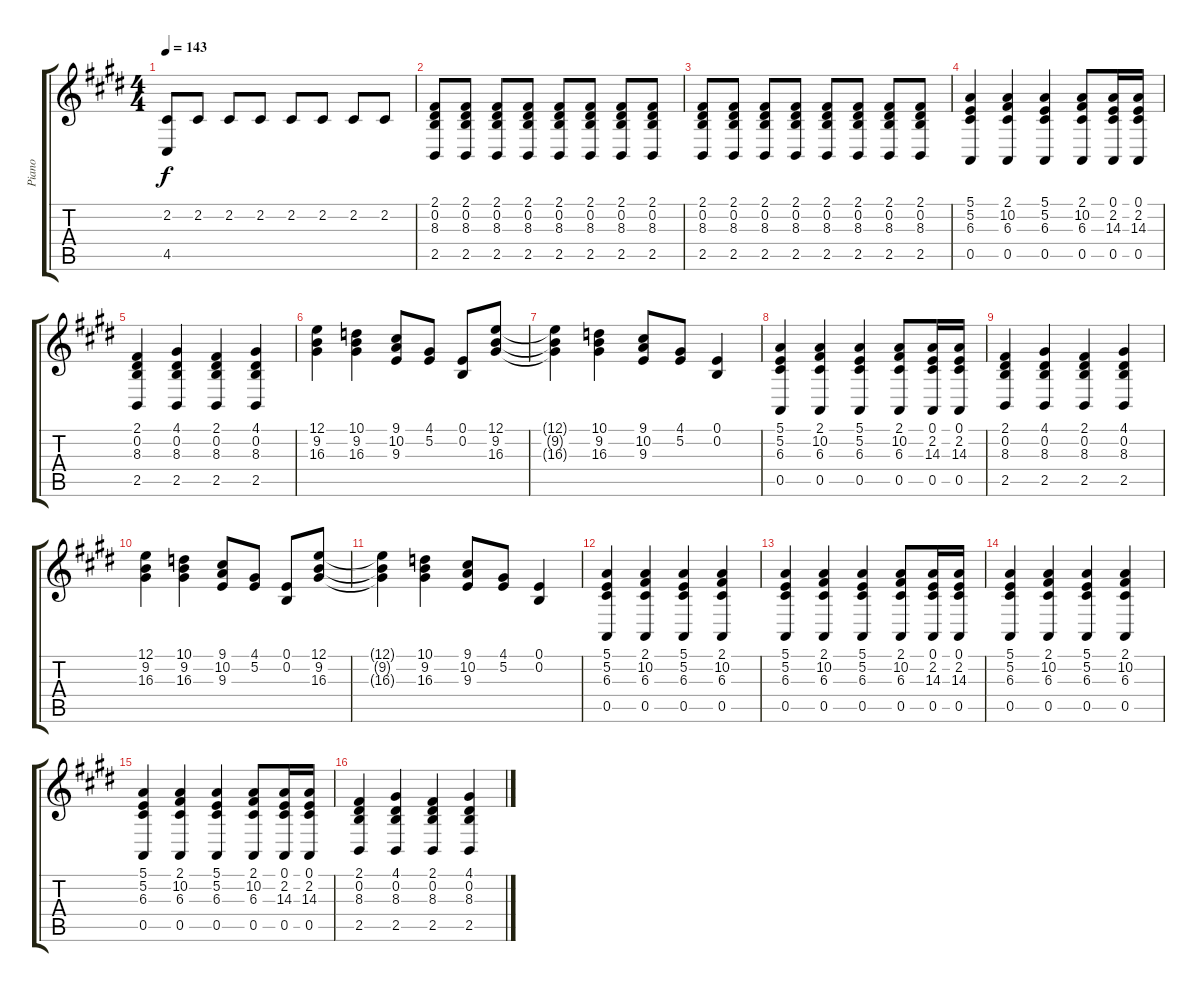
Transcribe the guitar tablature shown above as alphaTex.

\track ("Piano" "Piano") {instrument brightacousticpiano}
\staff {score tabs}
\tuning (E4 B3 G3 D3 A2 E2) {hide}
\ts (4 4)
\tempo 143
\clef g2
\ks e
(2.2 4.5).8{dy f} 2.2.8 2.2.8 2.2.8 2.2.8 2.2.8 2.2.8 2.2.8 |
(2.1 0.2 8.3 2.5).8 (2.1 0.2 8.3 2.5).8 (2.1 0.2 8.3 2.5).8 (2.1 0.2 8.3 2.5).8 (2.1 0.2 8.3 2.5).8 (2.1 0.2 8.3 2.5).8 (2.1 0.2 8.3 2.5).8 (2.1 0.2 8.3 2.5).8 |
(2.1 0.2 8.3 2.5).8 (2.1 0.2 8.3 2.5).8 (2.1 0.2 8.3 2.5).8 (2.1 0.2 8.3 2.5).8 (2.1 0.2 8.3 2.5).8 (2.1 0.2 8.3 2.5).8 (2.1 0.2 8.3 2.5).8 (2.1 0.2 8.3 2.5).8 |
(5.1 5.2 6.3 0.5).4 (2.1 10.2 6.3 0.5).4 (5.1 5.2 6.3 0.5).4 (2.1 10.2 6.3 0.5).8 (0.1 2.2 14.3 0.5).16 (0.1 2.2 14.3 0.5).16 |
(2.1 0.2 8.3 2.5).4 (4.1 0.2 8.3 2.5).4 (2.1 0.2 8.3 2.5).4 (4.1 0.2 8.3 2.5).4 |
(12.1 9.2 16.3).4 (10.1 9.2 16.3).4 (9.1 10.2 9.3).8 (4.1 5.2).8 (0.1 0.2).8 (12.1 9.2 16.3).8 |
(12.1{t} 9.2{t} 16.3{t}).4 (10.1 9.2 16.3).4 (9.1 10.2 9.3).8 (4.1 5.2).8 (0.1 0.2).4 |
(5.1 5.2 6.3 0.5).4 (2.1 10.2 6.3 0.5).4 (5.1 5.2 6.3 0.5).4 (2.1 10.2 6.3 0.5).8 (0.1 2.2 14.3 0.5).16 (0.1 2.2 14.3 0.5).16 |
(2.1 0.2 8.3 2.5).4 (4.1 0.2 8.3 2.5).4 (2.1 0.2 8.3 2.5).4 (4.1 0.2 8.3 2.5).4 |
(12.1 9.2 16.3).4 (10.1 9.2 16.3).4 (9.1 10.2 9.3).8 (4.1 5.2).8 (0.1 0.2).8 (12.1 9.2 16.3).8 |
(12.1{t} 9.2{t} 16.3{t}).4 (10.1 9.2 16.3).4 (9.1 10.2 9.3).8 (4.1 5.2).8 (0.1 0.2).4 |
(5.1 5.2 6.3 0.5).4 (2.1 10.2 6.3 0.5).4 (5.1 5.2 6.3 0.5).4 (2.1 10.2 6.3 0.5).4 |
(5.1 5.2 6.3 0.5).4 (2.1 10.2 6.3 0.5).4 (5.1 5.2 6.3 0.5).4 (2.1 10.2 6.3 0.5).8 (0.1 2.2 14.3 0.5).16 (0.1 2.2 14.3 0.5).16 |
(5.1 5.2 6.3 0.5).4 (2.1 10.2 6.3 0.5).4 (5.1 5.2 6.3 0.5).4 (2.1 10.2 6.3 0.5).4 |
(5.1 5.2 6.3 0.5).4 (2.1 10.2 6.3 0.5).4 (5.1 5.2 6.3 0.5).4 (2.1 10.2 6.3 0.5).8 (0.1 2.2 14.3 0.5).16 (0.1 2.2 14.3 0.5).16 |
(2.1 0.2 8.3 2.5).4 (4.1 0.2 8.3 2.5).4 (2.1 0.2 8.3 2.5).4 (4.1 0.2 8.3 2.5).4
